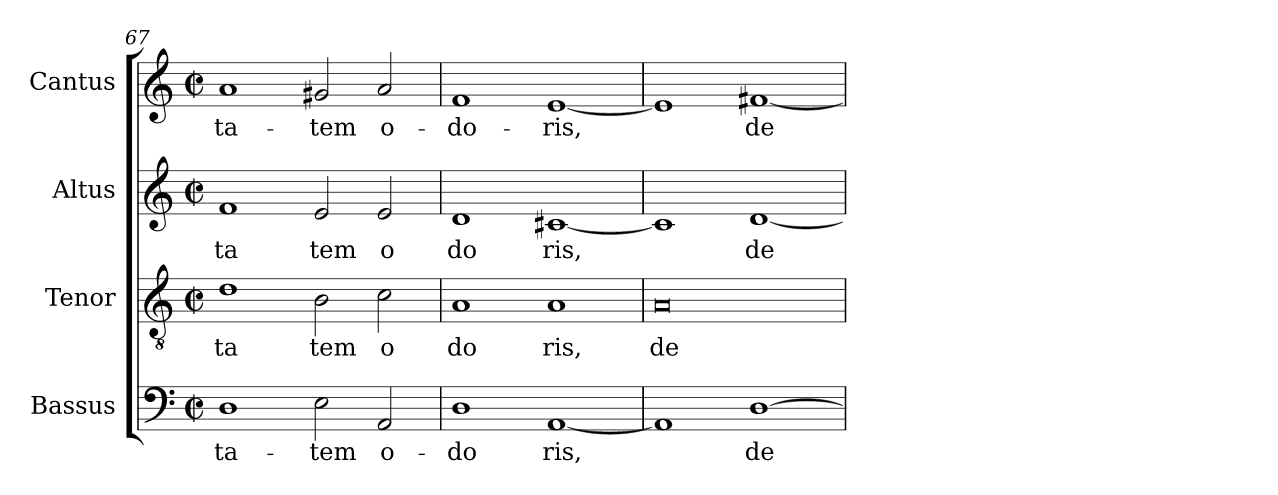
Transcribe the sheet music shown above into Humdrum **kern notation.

**kern	**text	**kern	**text	**kern	**text	**kern	**text
*part4	*part4	*part3	*part3	*part2	*part2	*part1	*part1
*staff4	*staff4	*staff3	*staff3	*staff2	*staff2	*staff1	*staff1
*I"Bassus	*	*I"Tenor	*	*I"Altus	*	*I"Cantus	*
*clefF4	*	*clefGv2	*	*clefG2	*	*clefG2	*
*k[]	*	*k[]	*	*k[]	*	*k[]	*
*C:	*	*C:	*	*C:	*	*C:	*
*M2/2	*	*M2/2	*	*M2/2	*	*M2/2	*
*met(c|)	*	*met(c|)	*	*met(c|)	*	*met(c|)	*
=67	=67	=67	=67	=67	=67	=67	=67
!	!LO:LY:b	!	!LO:LY:b	!	!LO:LY:b:cj	!	!LO:LY:b
1D	-ta-	1d	ta	1f	ta	1a	-ta-
!	!LO:LY:b	!	!LO:LY:b	!	!LO:LY:b:cj	!	!LO:LY:b
2E\	-tem	2B\	tem	2e/	tem	2g#X/	-tem
!	!LO:LY:b	!	!LO:LY:b	!	!LO:LY:b:cj	!	!LO:LY:b
2AA/	o-	2c\	o	2e/	o	2a/	o-
!!LO:PB:g=z
=68	=68	=68	=68	=68	=68	=68	=68
!	!LO:LY:b	!	!LO:LY:b	!	!LO:LY:b:cj	!	!LO:LY:b
1D	-do	1A	do	1d	do	1f	-do-
!	!LO:LY:b	!	!LO:LY:b	!	!LO:LY:b:cj	!	!LO:LY:b
[<1AA	ris,	1A	ris,	[<1c#X	ris,	[<1e	-ris,
=69	=69	=69	=69	=69	=69	=69	=69
!	!LO:LY:b	!	!LO:LY:b	!	!LO:LY:b:cj	!	!LO:LY:b
1AA]	.	0A	de	1c#]	.	1e]	.
!	!LO:LY:b	!	!	!	!LO:LY:b:cj	!	!LO:LY:b
[>1D	de	.	.	[<1d	de	[<1f#X	de-
=	=	=	=	=	=	=	=
*-	*-	*-	*-	*-	*-	*-	*-
